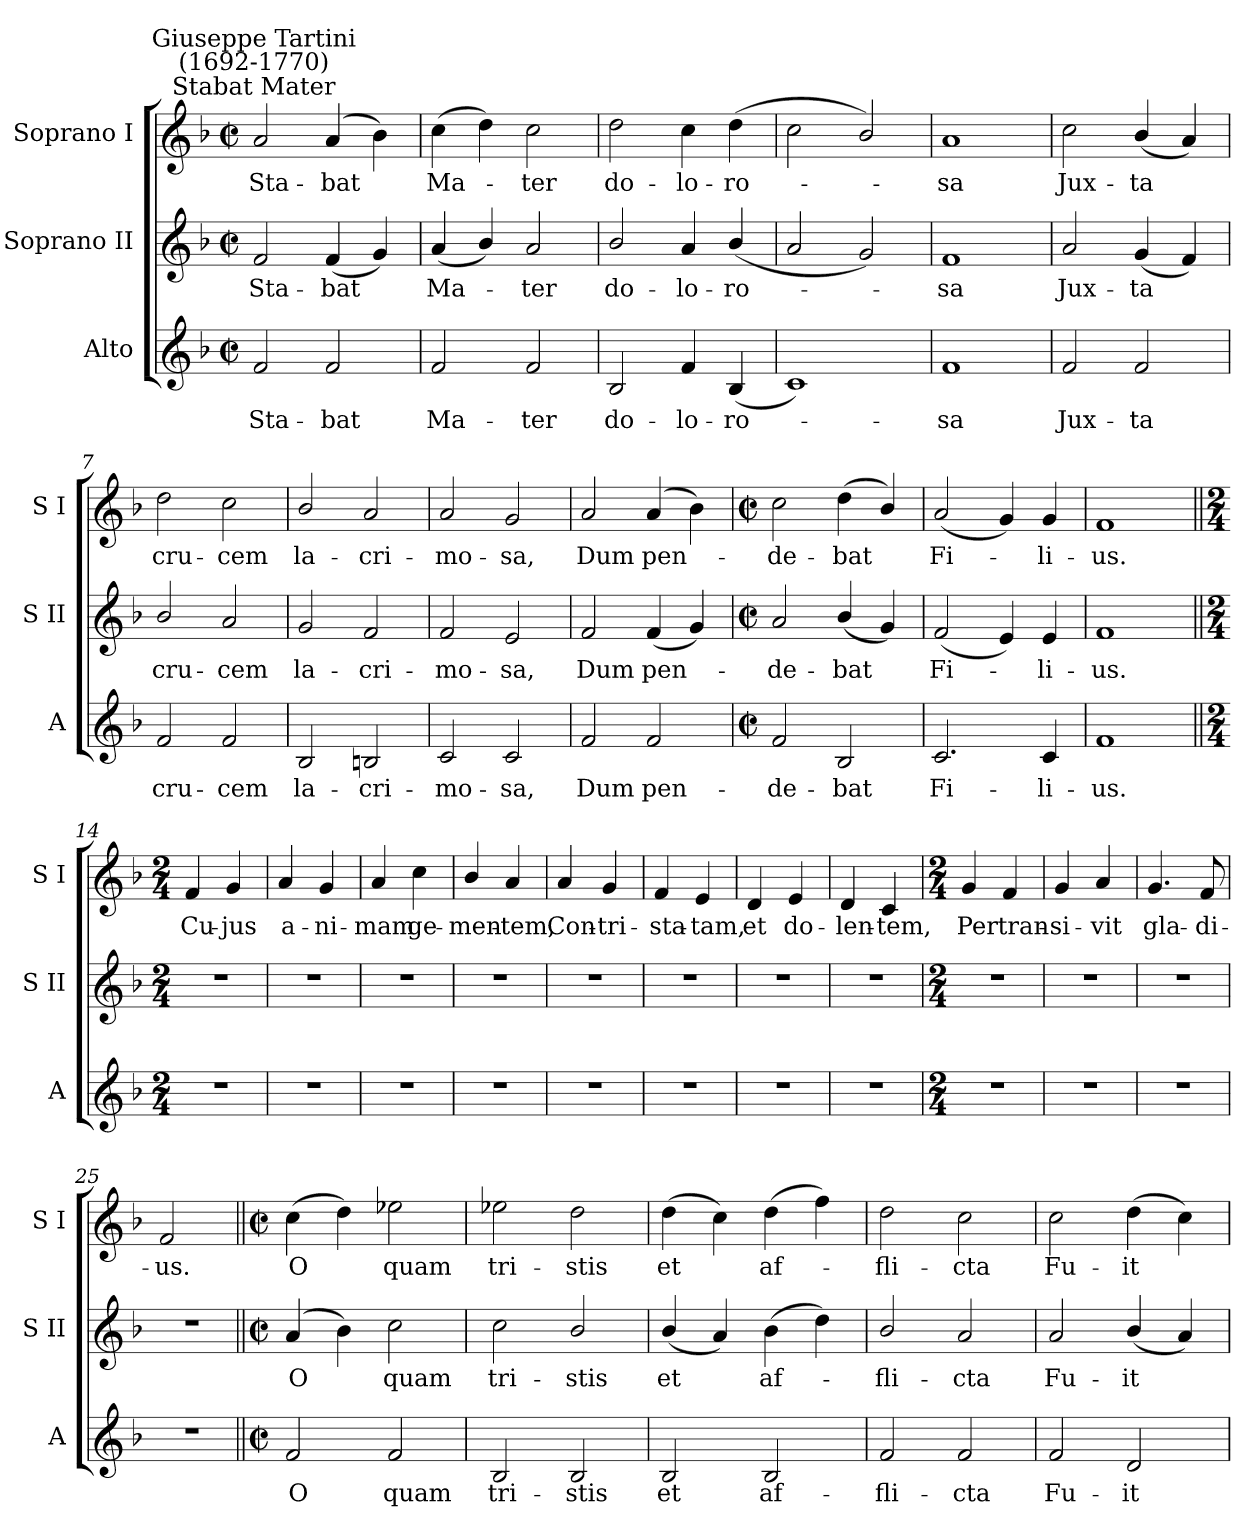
**kern	**text	**kern	**text	**kern	**text
*part3	*part3	*part2	*part2	*part1	*part1
*staff3	*staff3	*staff2	*staff2	*staff1	*staff1
*I"Alto	*	*I"Soprano II	*	*I"Soprano I	*
*I'A	*	*I'S II	*	*I'S I	*
*clefG2	*	*clefG2	*	*clefG2	*
*k[b-]	*	*k[b-]	*	*k[b-]	*
*F:	*	*F:	*	*F:	*
*M2/2	*	*M2/2	*	*M2/2	*
*met(c|)	*	*met(c|)	*	*met(c|)	*
=1	=1	=1	=1	=1	=1
!	!	!	!	!LO:TX:a:cj:t=Stabat Mater	!
!	!	!	!	!LO:TX:a:cj:t=Giuseppe Tartini\n(1692-1770)	!
!	!LO:LY:b	!	!LO:LY:b	!	!LO:LY:b
2f	Sta-	2f	Sta-	2a	Sta-
!	!LO:LY:b	!	!LO:LY:b	!	!LO:LY:b
2f	-bat	(<4f	-bat	(<4a	-bat
.	.	4g)	.	4b-)	.
=2	=2	=2	=2	=2	=2
!	!LO:LY:b	!	!LO:LY:b	!	!LO:LY:b
2f	Ma-	(<4a	Ma-	(>4cc	Ma-
.	.	4b-/)	.	4dd)	.
!	!LO:LY:b	!	!LO:LY:b	!	!LO:LY:b
2f	-ter	2a	ter	2cc	ter
=3	=3	=3	=3	=3	=3
!	!LO:LY:b	!	!LO:LY:b	!	!LO:LY:b
2B-	do-	2b-/	do-	2dd	do-
!	!LO:LY:b	!	!LO:LY:b	!	!LO:LY:b
4f	-lo-	4a	-lo-	4cc	-lo-
!	!LO:LY:b	!	!LO:LY:b	!	!LO:LY:b
(<4B-	-ro-	(<4b-/	-ro-	(>4dd	-ro-
=4	=4	=4	=4	=4	=4
1c)	.	2a	.	2cc	.
.	.	2g)	.	2b-/)	.
=5	=5	=5	=5	=5	=5
!	!LO:LY:b	!	!LO:LY:b	!	!LO:LY:b
1f	sa	1f	sa	1a	sa
=6	=6	=6	=6	=6	=6
!	!LO:LY:b	!	!LO:LY:b	!	!LO:LY:b
2f	Jux-	2a	Jux-	2cc	Jux-
!	!LO:LY:b	!	!LO:LY:b	!	!LO:LY:b
2f	-ta	(<4g	-ta	(<4b-/	-ta
.	.	4f)	.	4a)	.
=7	=7	=7	=7	=7	=7
!	!LO:LY:b	!	!LO:LY:b	!	!LO:LY:b
2f	cru-	2b-/	cru-	2dd	cru-
!	!LO:LY:b	!	!LO:LY:b	!	!LO:LY:b
2f	-cem	2a	-cem	2cc	-cem
=8	=8	=8	=8	=8	=8
!	!LO:LY:b	!	!LO:LY:b	!	!LO:LY:b
2B-	la-	2g	la-	2b-/	la-
!	!LO:LY:b	!	!LO:LY:b	!	!LO:LY:b
2Bn	-cri-	2f	-cri-	2a	-cri-
=9	=9	=9	=9	=9	=9
!	!LO:LY:b	!	!LO:LY:b	!	!LO:LY:b
2c	-mo-	2f	-mo-	2a	-mo-
!	!LO:LY:b	!	!LO:LY:b	!	!LO:LY:b
2c	-sa,	2e	-sa,	2g	-sa,
=10	=10	=10	=10	=10	=10
!	!LO:LY:b	!	!LO:LY:b	!	!LO:LY:b
2f	Dum	2f	Dum	2a	Dum
!	!LO:LY:b	!	!LO:LY:b	!	!LO:LY:b
2f	pen-	(<4f	pen-	(<4a	pen-
.	.	4g)	.	4b-)	.
!!LO:LB:g=z
=11	=11	=11	=11	=11	=11
*M2/2	*	*M2/2	*	*M2/2	*
*met(c|)	*	*met(c|)	*	*met(c|)	*
!	!LO:LY:b	!	!LO:LY:b	!	!LO:LY:b
2f	-de-	2a	de-	2cc	de-
!	!LO:LY:b	!	!LO:LY:b	!	!LO:LY:b
2B-	-bat	(<4b-/	-bat	(<4dd	-bat
.	.	4g)	.	4b-/)	.
=12	=12	=12	=12	=12	=12
!	!LO:LY:b	!	!LO:LY:b	!	!LO:LY:b
2.c	Fi-	(<2f	Fi-	(<2a	Fi-
.	.	4e)	.	4g)	.
!	!LO:LY:b	!	!LO:LY:b	!	!LO:LY:b
4c	-li-	4e	li-	4g	li-
=13	=13	=13	=13	=13	=13
!	!LO:LY:b	!	!LO:LY:b	!	!LO:LY:b
1f	-us.	1f	-us.	1f	-us.
=14||	=14||	=14||	=14||	=14||	=14||
*M2/4	*	*M2/4	*	*M2/4	*
!LO:N:vis=1	!	!LO:N:vis=1	!	!	!LO:LY:b
2r	.	2r	.	4f	Cu-
!	!	!	!	!	!LO:LY:b
.	.	.	.	4g	-jus
=15	=15	=15	=15	=15	=15
!LO:N:vis=1	!	!LO:N:vis=1	!	!	!LO:LY:b
2r	.	2r	.	4a	a-
!	!	!	!	!	!LO:LY:b
.	.	.	.	4g	-ni-
=16	=16	=16	=16	=16	=16
!LO:N:vis=1	!	!LO:N:vis=1	!	!	!LO:LY:b
2r	.	2r	.	4a	-mam
!	!	!	!	!	!LO:LY:b
.	.	.	.	4cc	ge-
=17	=17	=17	=17	=17	=17
!LO:N:vis=1	!	!LO:N:vis=1	!	!	!LO:LY:b
2r	.	2r	.	4b-/	-men-
!	!	!	!	!	!LO:LY:b
.	.	.	.	4a	-tem,
=18	=18	=18	=18	=18	=18
!LO:N:vis=1	!	!LO:N:vis=1	!	!	!LO:LY:b
2r	.	2r	.	4a	Con-
!	!	!	!	!	!LO:LY:b
.	.	.	.	4g	-tri-
=19	=19	=19	=19	=19	=19
!LO:N:vis=1	!	!LO:N:vis=1	!	!	!LO:LY:b
2r	.	2r	.	4f	-sta-
!	!	!	!	!	!LO:LY:b
.	.	.	.	4e	-tam,
=20	=20	=20	=20	=20	=20
!LO:N:vis=1	!	!LO:N:vis=1	!	!	!LO:LY:b
2r	.	2r	.	4d	et
!	!	!	!	!	!LO:LY:b
.	.	.	.	4e	do-
=21	=21	=21	=21	=21	=21
!LO:N:vis=1	!	!LO:N:vis=1	!	!	!LO:LY:b
2r	.	2r	.	4d	-len-
!	!	!	!	!	!LO:LY:b
.	.	.	.	4c	-tem,
!!LO:LB:g=z
=22	=22	=22	=22	=22	=22
*M2/4	*	*M2/4	*	*M2/4	*
!LO:N:vis=1	!	!LO:N:vis=1	!	!	!LO:LY:b
2r	.	2r	.	4g	Per
!	!	!	!	!	!LO:LY:b
.	.	.	.	4f	tran-
=23	=23	=23	=23	=23	=23
!LO:N:vis=1	!	!LO:N:vis=1	!	!	!LO:LY:b
2r	.	2r	.	4g	-si-
!	!	!	!	!	!LO:LY:b
.	.	.	.	4a	-vit
=24	=24	=24	=24	=24	=24
!LO:N:vis=1	!	!LO:N:vis=1	!	!	!LO:LY:b
2r	.	2r	.	4.g	gla-
!	!	!	!	!	!LO:LY:b
.	.	.	.	8f	-di-
=25	=25	=25	=25	=25	=25
!LO:N:vis=1	!	!LO:N:vis=1	!	!	!LO:LY:b
2r	.	2r	.	2f	-us.
=26||	=26||	=26||	=26||	=26||	=26||
*M2/2	*	*M2/2	*	*M2/2	*
*met(c|)	*	*met(c|)	*	*met(c|)	*
!	!LO:LY:b	!	!LO:LY:b	!	!LO:LY:b
2f	O	(<4a	O	(>4cc	O
.	.	4b-)	.	4dd)	.
!	!LO:LY:b	!	!LO:LY:b	!	!LO:LY:b
2f	quam	2cc	quam	2ee-X	quam
=27	=27	=27	=27	=27	=27
!	!LO:LY:b	!	!LO:LY:b	!	!LO:LY:b
2B-	tri-	2cc	tri-	2ee-X	tri-
!	!LO:LY:b	!	!LO:LY:b	!	!LO:LY:b
2B-	-stis	2b-/	-stis	2dd	-stis
=28	=28	=28	=28	=28	=28
!	!LO:LY:b	!	!LO:LY:b	!	!LO:LY:b
2B-	et	(<4b-/	et	(>4dd	et
.	.	4a)	.	4cc)	.
!	!LO:LY:b	!	!LO:LY:b	!	!LO:LY:b
2B-	af-	(>4b-	af-	(>4dd	af-
.	.	4dd)	.	4ff)	.
=29	=29	=29	=29	=29	=29
!	!LO:LY:b	!	!LO:LY:b	!	!LO:LY:b
2f	-fli-	2b-/	fli-	2dd	fli-
!	!LO:LY:b	!	!LO:LY:b	!	!LO:LY:b
2f	-cta	2a	-cta	2cc	-cta
=30	=30	=30	=30	=30	=30
!	!LO:LY:b	!	!LO:LY:b	!	!LO:LY:b
2f	Fu-	2a	Fu-	2cc	Fu-
!	!LO:LY:b	!	!LO:LY:b	!	!LO:LY:b
2d	-it	(<4b-/	-it	(>4dd	-it
.	.	4a)	.	4cc)	.
=	=	=	=	=	=
*-	*-	*-	*-	*-	*-
